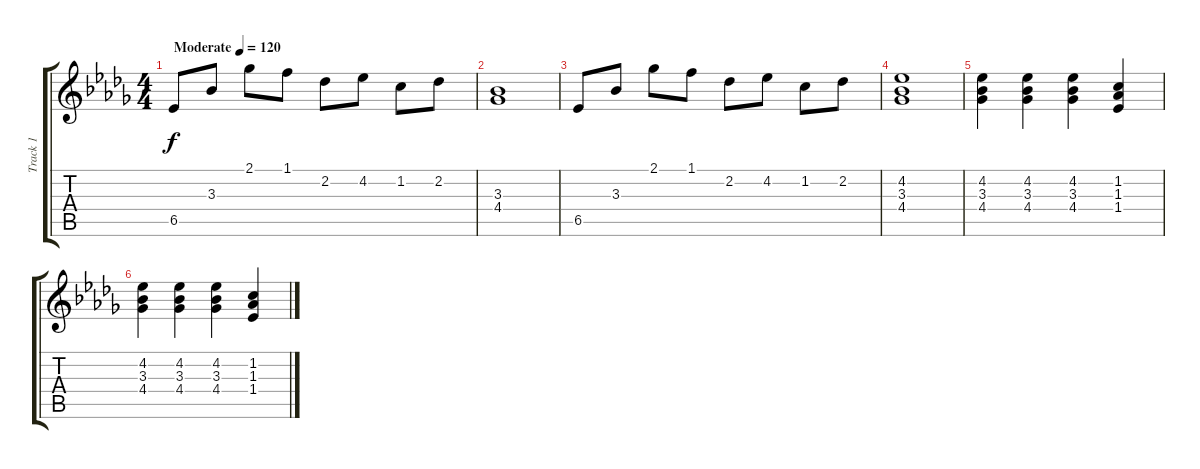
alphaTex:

\track ("Track 1" "Track 1") {instrument acousticguitarsteel}
\staff {score tabs}
\tuning (E4 B3 G3 D3 A2 E2) {hide}
\ts (4 4)
\tempo (120 "Moderate")
\clef g2
\ks db
6.5.8{dy f instrument acousticguitarsteel} 3.3.8 2.1.8 1.1.8 2.2.8 4.2.8 1.2.8 2.2.8 |
(3.3 4.4).1 |
6.5.8 3.3.8 2.1.8 1.1.8 2.2.8 4.2.8 1.2.8 2.2.8 |
(4.2 3.3 4.4).1 |
(4.2 3.3 4.4).4 (4.2 3.3 4.4).4 (4.2 3.3 4.4).4 (1.2 1.3 1.4).4 |
(4.2 3.3 4.4).4 (4.2 3.3 4.4).4 (4.2 3.3 4.4).4 (1.2 1.3 1.4).4
